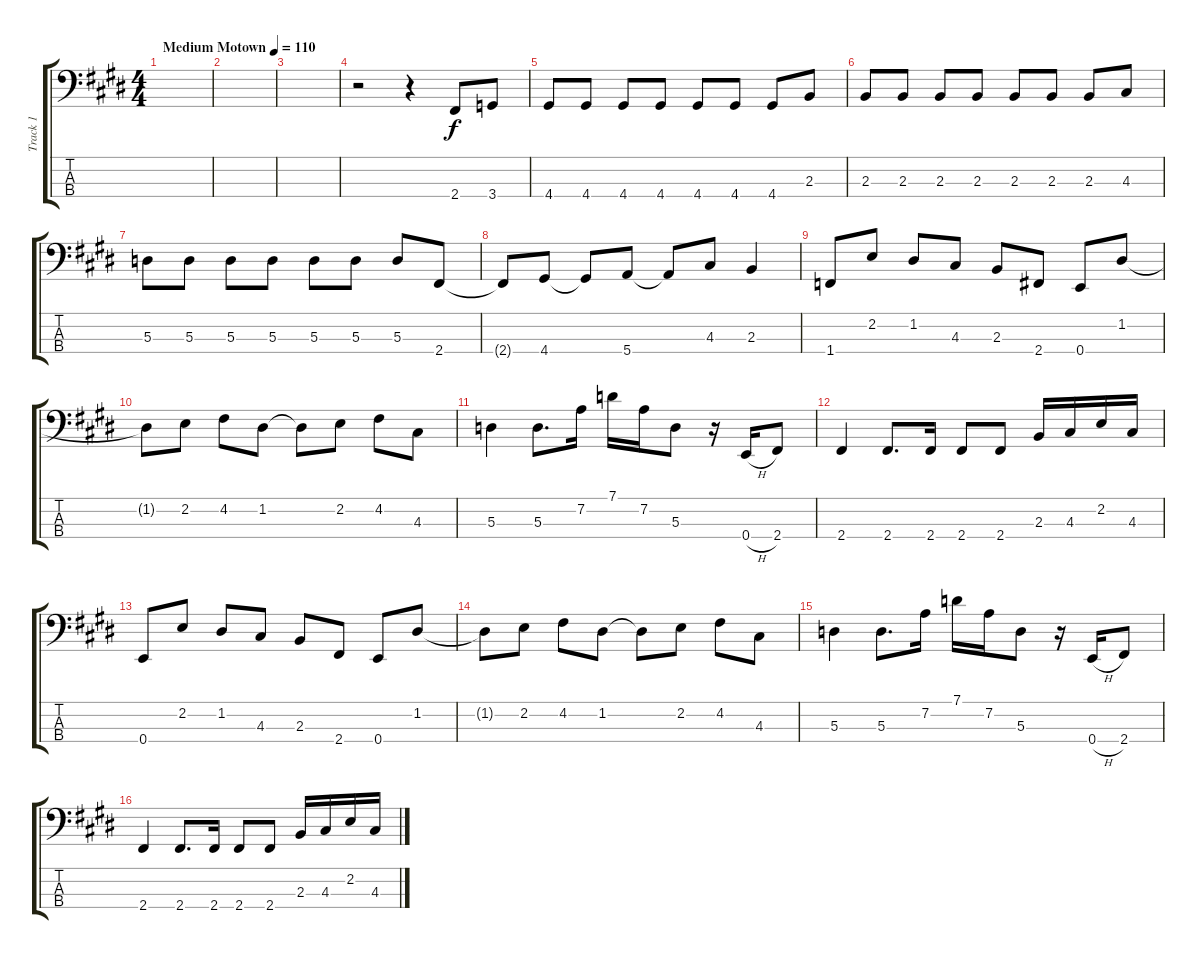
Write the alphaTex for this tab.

\track ("Track 1" "Track 1") {instrument electricbassfinger}
\staff {score tabs}
\tuning (G2 D2 A1 E1) {hide}
\ts (4 4)
\tempo (110 "Medium Motown")
\clef f4
\ks e
|
|
|
r.2 r.4 2.4.8 3.4.8 |
4.4.8 4.4.8 4.4.8 4.4.8 4.4.8 4.4.8 4.4.8 2.3.8 |
2.3.8 2.3.8 2.3.8 2.3.8 2.3.8 2.3.8 2.3.8 4.3.8 |
5.3.8 5.3.8 5.3.8 5.3.8 5.3.8 5.3.8 5.3.8 2.4.8 |
2.4{t}.8 4.4.8 4.4{t}.8 5.4.8 5.4{t}.8 4.3.8 2.3.4 |
1.4.8 2.2.8 1.2.8 4.3.8 2.3.8 2.4.8 0.4.8 1.2.8 |
1.2{t}.8 2.2.8 4.2.8 1.2.8 1.2{t}.8 2.2.8 4.2.8 4.3.8 |
5.3.4 5.3.8{d} 7.2.16 7.1.16 7.2.16 5.3.8 r.16 0.4{h}.16 2.4.8 |
2.4.4 2.4.8{d} 2.4.16 2.4.8 2.4.8 2.3.16 4.3.16 2.2.16 4.3.16 |
0.4.8 2.2.8 1.2.8 4.3.8 2.3.8 2.4.8 0.4.8 1.2.8 |
1.2{t}.8 2.2.8 4.2.8 1.2.8 1.2{t}.8 2.2.8 4.2.8 4.3.8 |
5.3.4 5.3.8{d} 7.2.16 7.1.16 7.2.16 5.3.8 r.16 0.4{h}.16 2.4.8 |
2.4.4 2.4.8{d} 2.4.16 2.4.8 2.4.8 2.3.16 4.3.16 2.2.16 4.3.16
